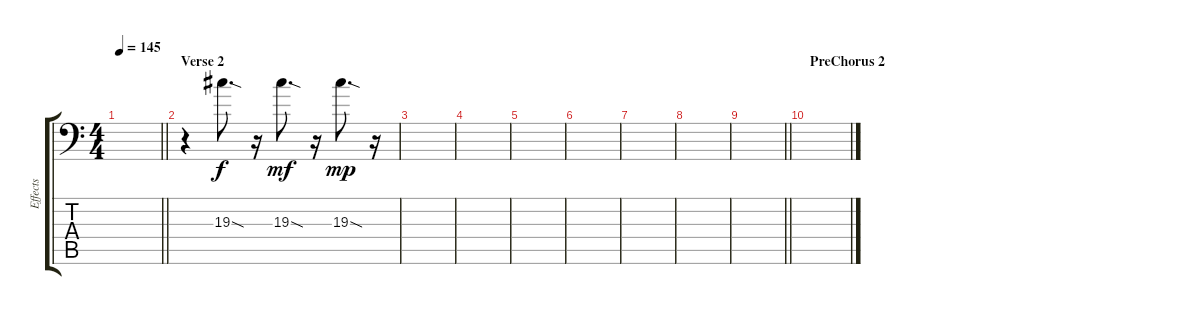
\track ("Effects" "Effects") {instrument pad1newage}
\staff {score tabs}
\tuning (Eb5 Bb3 Gb3 Db3 Ab2 Db1) {hide}
\ts (4 4)
\tempo 145
\clef f4
\barLineRight lightlight
\ks c
|
\section ("" "Verse 2")
r.4{volume 11 balance 8 instrument overdrivenguitar} 19.3{sod}.8{d} r.16 19.3{sod}.8{d dy mf} r.16 19.3{sod}.8{d dy mp} r.16 |
|
|
|
|
|
|
\barLineRight lightlight
|
\section ("" "PreChorus 2")
